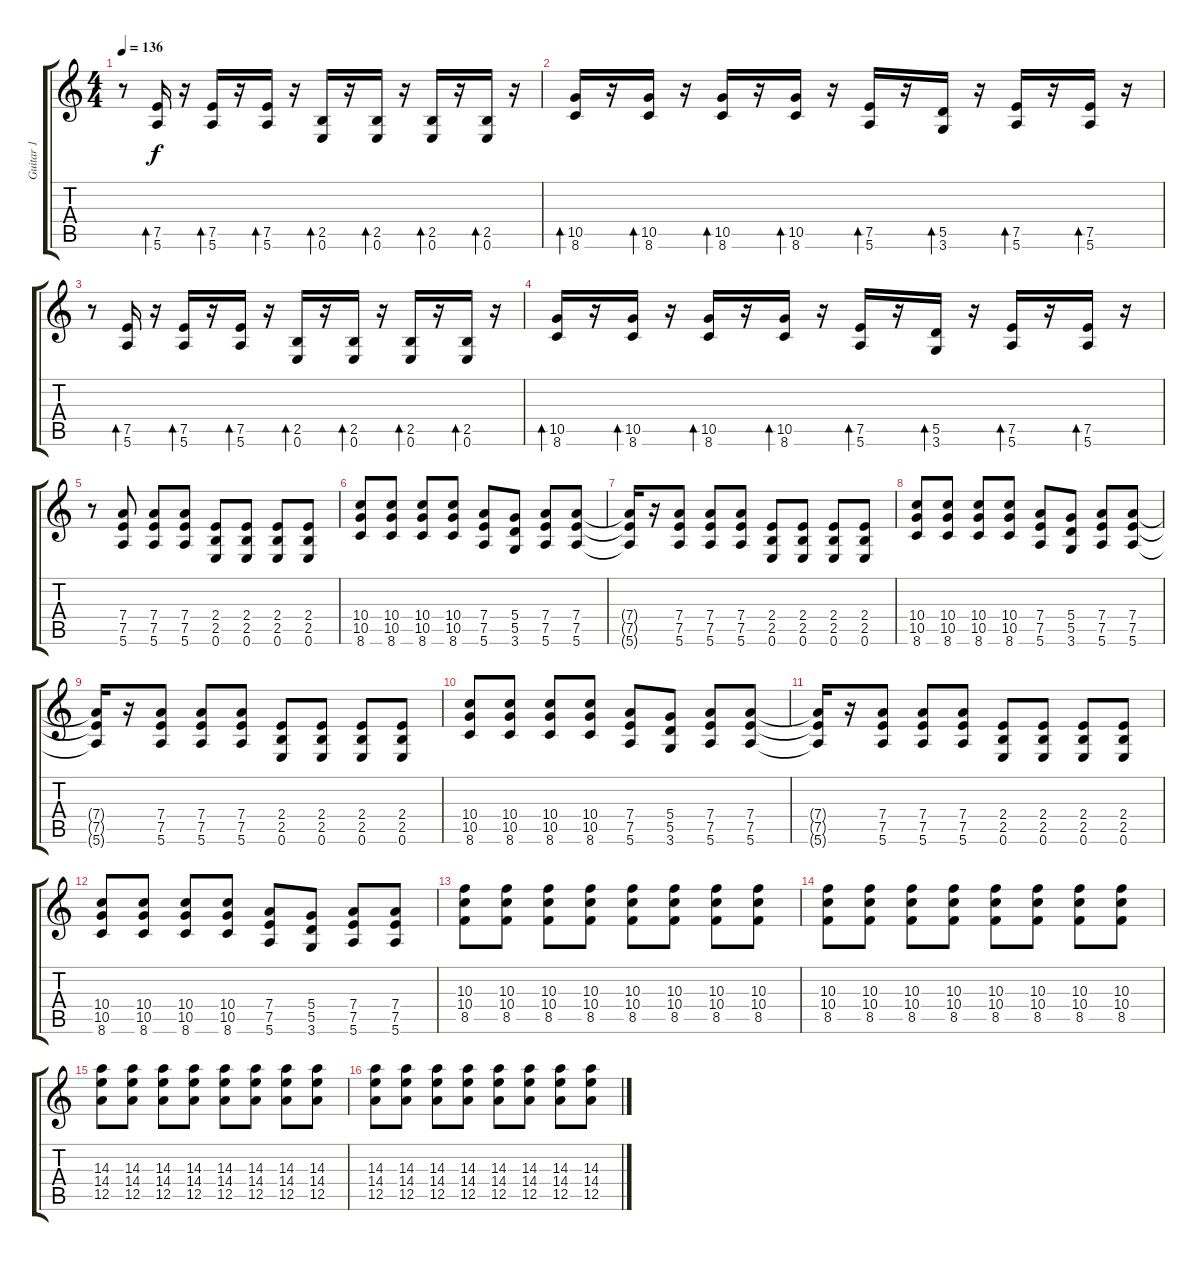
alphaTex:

\track ("Guitar 1" "Guitar 1") {instrument distortionguitar}
\staff {score tabs}
\tuning (E4 B3 G3 D3 A2 E2) {hide}
\ts (4 4)
\tempo 136
\clef g2
\ks c
r.8{dy f} (7.5 5.6).16{bd 120} r.16 (7.5 5.6).16{bd 120} r.16 (7.5 5.6).16{bd 120} r.16 (2.5 0.6).16{bd 120} r.16 (2.5 0.6).16{bd 120} r.16 (2.5 0.6).16{bd 120} r.16 (2.5 0.6).16{bd 120} r.16 |
(10.5 8.6).16{bd 120} r.16 (10.5 8.6).16{bd 120} r.16 (10.5 8.6).16{bd 120} r.16 (10.5 8.6).16{bd 120} r.16 (7.5 5.6).16{bd 120} r.16 (5.5 3.6).16{bd 120} r.16 (7.5 5.6).16{bd 120} r.16 (7.5 5.6).16{bd 120} r.16 |
r.8 (7.5 5.6).16{bd 120} r.16 (7.5 5.6).16{bd 120} r.16 (7.5 5.6).16{bd 120} r.16 (2.5 0.6).16{bd 120} r.16 (2.5 0.6).16{bd 120} r.16 (2.5 0.6).16{bd 120} r.16 (2.5 0.6).16{bd 120} r.16 |
(10.5 8.6).16{bd 120} r.16 (10.5 8.6).16{bd 120} r.16 (10.5 8.6).16{bd 120} r.16 (10.5 8.6).16{bd 120} r.16 (7.5 5.6).16{bd 120} r.16 (5.5 3.6).16{bd 120} r.16 (7.5 5.6).16{bd 120} r.16 (7.5 5.6).16{bd 120} r.16 |
r.8 (7.4 7.5 5.6).8 (7.4 7.5 5.6).8 (7.4 7.5 5.6).8 (2.4 2.5 0.6).8 (2.4 2.5 0.6).8 (2.4 2.5 0.6).8 (2.4 2.5 0.6).8 |
(10.4 10.5 8.6).8 (10.4 10.5 8.6).8 (10.4 10.5 8.6).8 (10.4 10.5 8.6).8 (7.4 7.5 5.6).8 (5.4 5.5 3.6).8 (7.4 7.5 5.6).8 (7.4 7.5 5.6).8 |
(7.4{t} 7.5{t} 5.6{t}).16 r.16 (7.4 7.5 5.6).8 (7.4 7.5 5.6).8 (7.4 7.5 5.6).8 (2.4 2.5 0.6).8 (2.4 2.5 0.6).8 (2.4 2.5 0.6).8 (2.4 2.5 0.6).8 |
(10.4 10.5 8.6).8 (10.4 10.5 8.6).8 (10.4 10.5 8.6).8 (10.4 10.5 8.6).8 (7.4 7.5 5.6).8 (5.4 5.5 3.6).8 (7.4 7.5 5.6).8 (7.4 7.5 5.6).8 |
(7.4{t} 7.5{t} 5.6{t}).16 r.16 (7.4 7.5 5.6).8 (7.4 7.5 5.6).8 (7.4 7.5 5.6).8 (2.4 2.5 0.6).8 (2.4 2.5 0.6).8 (2.4 2.5 0.6).8 (2.4 2.5 0.6).8 |
(10.4 10.5 8.6).8 (10.4 10.5 8.6).8 (10.4 10.5 8.6).8 (10.4 10.5 8.6).8 (7.4 7.5 5.6).8 (5.4 5.5 3.6).8 (7.4 7.5 5.6).8 (7.4 7.5 5.6).8 |
(7.4{t} 7.5{t} 5.6{t}).16 r.16 (7.4 7.5 5.6).8 (7.4 7.5 5.6).8 (7.4 7.5 5.6).8 (2.4 2.5 0.6).8 (2.4 2.5 0.6).8 (2.4 2.5 0.6).8 (2.4 2.5 0.6).8 |
(10.4 10.5 8.6).8 (10.4 10.5 8.6).8 (10.4 10.5 8.6).8 (10.4 10.5 8.6).8 (7.4 7.5 5.6).8 (5.4 5.5 3.6).8 (7.4 7.5 5.6).8 (7.4 7.5 5.6).8 |
(10.3 10.4 8.5).8{volume 9} (10.3 10.4 8.5).8 (10.3 10.4 8.5).8 (10.3 10.4 8.5).8 (10.3 10.4 8.5).8 (10.3 10.4 8.5).8 (10.3 10.4 8.5).8 (10.3 10.4 8.5).8 |
(10.3 10.4 8.5).8 (10.3 10.4 8.5).8 (10.3 10.4 8.5).8 (10.3 10.4 8.5).8 (10.3 10.4 8.5).8 (10.3 10.4 8.5).8 (10.3 10.4 8.5).8 (10.3 10.4 8.5).8 |
(14.3 14.4 12.5).8{volume 12} (14.3 14.4 12.5).8 (14.3 14.4 12.5).8 (14.3 14.4 12.5).8 (14.3 14.4 12.5).8 (14.3 14.4 12.5).8 (14.3 14.4 12.5).8 (14.3 14.4 12.5).8 |
(14.3 14.4 12.5).8 (14.3 14.4 12.5).8 (14.3 14.4 12.5).8 (14.3 14.4 12.5).8 (14.3 14.4 12.5).8 (14.3 14.4 12.5).8 (14.3 14.4 12.5).8 (14.3 14.4 12.5).8
